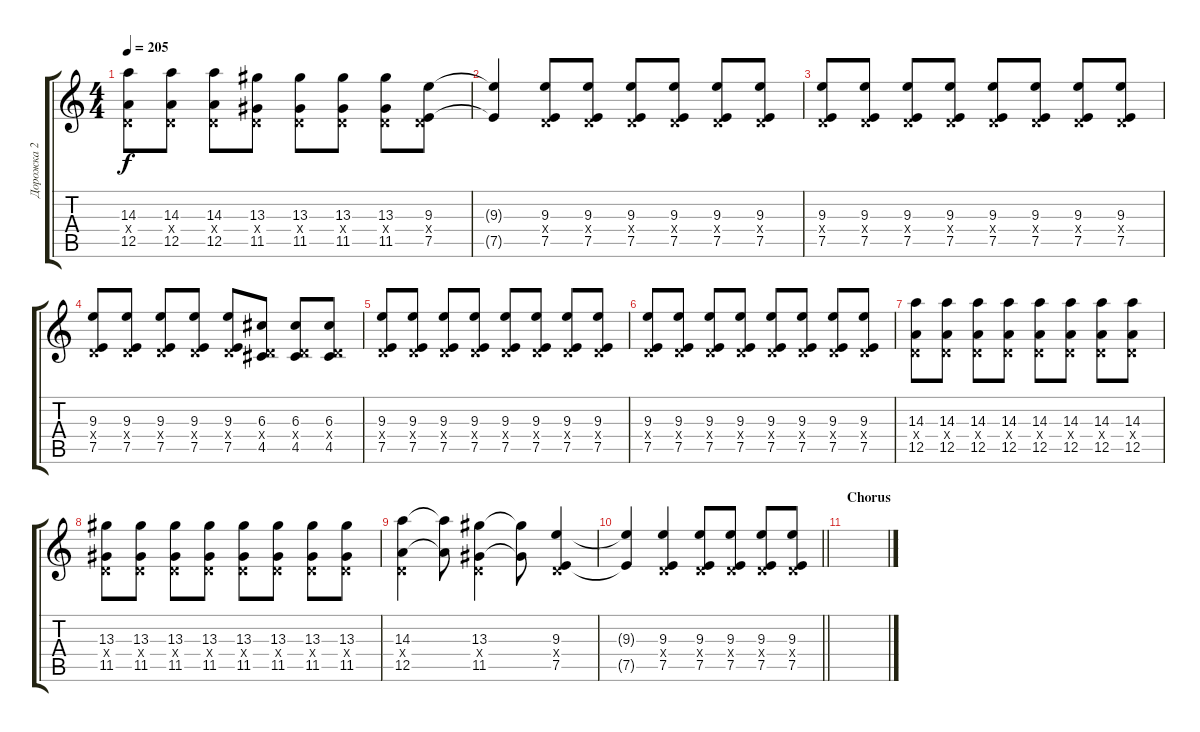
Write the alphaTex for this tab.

\track ("Дорожка 2" "Дорожка 2") {instrument distortionguitar}
\staff {score tabs}
\tuning (E4 B3 G3 D3 A2 D2) {hide}
\ts (4 4)
\tempo 205
\clef g2
\ks c
(14.3 0.4{x} 12.5).8{dy f} (14.3 0.4{x} 12.5).8 (14.3 0.4{x} 12.5).8 (13.3 0.4{x} 11.5).8 (13.3 0.4{x} 11.5).8 (13.3 0.4{x} 11.5).8 (13.3 0.4{x} 11.5).8 (9.3 0.4{x} 7.5).8 |
(9.3{t} 7.5{t}).4 (9.3 0.4{x} 7.5).8 (9.3 0.4{x} 7.5).8 (9.3 0.4{x} 7.5).8 (9.3 0.4{x} 7.5).8 (9.3 0.4{x} 7.5).8 (9.3 0.4{x} 7.5).8 |
(9.3 0.4{x} 7.5).8 (9.3 0.4{x} 7.5).8 (9.3 0.4{x} 7.5).8 (9.3 0.4{x} 7.5).8 (9.3 0.4{x} 7.5).8 (9.3 0.4{x} 7.5).8 (9.3 0.4{x} 7.5).8 (9.3 0.4{x} 7.5).8 |
(9.3 0.4{x} 7.5).8 (9.3 0.4{x} 7.5).8 (9.3 0.4{x} 7.5).8 (9.3 0.4{x} 7.5).8 (9.3 0.4{x} 7.5).8 (6.3 0.4{x} 4.5).8 (6.3 0.4{x} 4.5).8 (6.3 0.4{x} 4.5).8 |
(9.3 0.4{x} 7.5).8 (9.3 0.4{x} 7.5).8 (9.3 0.4{x} 7.5).8 (9.3 0.4{x} 7.5).8 (9.3 0.4{x} 7.5).8 (9.3 0.4{x} 7.5).8 (9.3 0.4{x} 7.5).8 (9.3 0.4{x} 7.5).8 |
(9.3 0.4{x} 7.5).8 (9.3 0.4{x} 7.5).8 (9.3 0.4{x} 7.5).8 (9.3 0.4{x} 7.5).8 (9.3 0.4{x} 7.5).8 (9.3 0.4{x} 7.5).8 (9.3 0.4{x} 7.5).8 (9.3 0.4{x} 7.5).8 |
(14.3 0.4{x} 12.5).8 (14.3 0.4{x} 12.5).8 (14.3 0.4{x} 12.5).8 (14.3 0.4{x} 12.5).8 (14.3 0.4{x} 12.5).8 (14.3 0.4{x} 12.5).8 (14.3 0.4{x} 12.5).8 (14.3 0.4{x} 12.5).8 |
(13.3 0.4{x} 11.5).8 (13.3 0.4{x} 11.5).8 (13.3 0.4{x} 11.5).8 (13.3 0.4{x} 11.5).8 (13.3 0.4{x} 11.5).8 (13.3 0.4{x} 11.5).8 (13.3 0.4{x} 11.5).8 (13.3 0.4{x} 11.5).8 |
(14.3 0.4{x} 12.5).4 (14.3{t} 12.5{t}).8 (13.3 0.4{x} 11.5).4 (13.3{t} 11.5{t}).8 (9.3 0.4{x} 7.5).4 |
\barLineRight lightlight
(9.3{t} 7.5{t}).4 (9.3 0.4{x} 7.5).4 (9.3 0.4{x} 7.5).8 (9.3 0.4{x} 7.5).8 (9.3 0.4{x} 7.5).8 (9.3 0.4{x} 7.5).8 |
\section ("" "Chorus")
